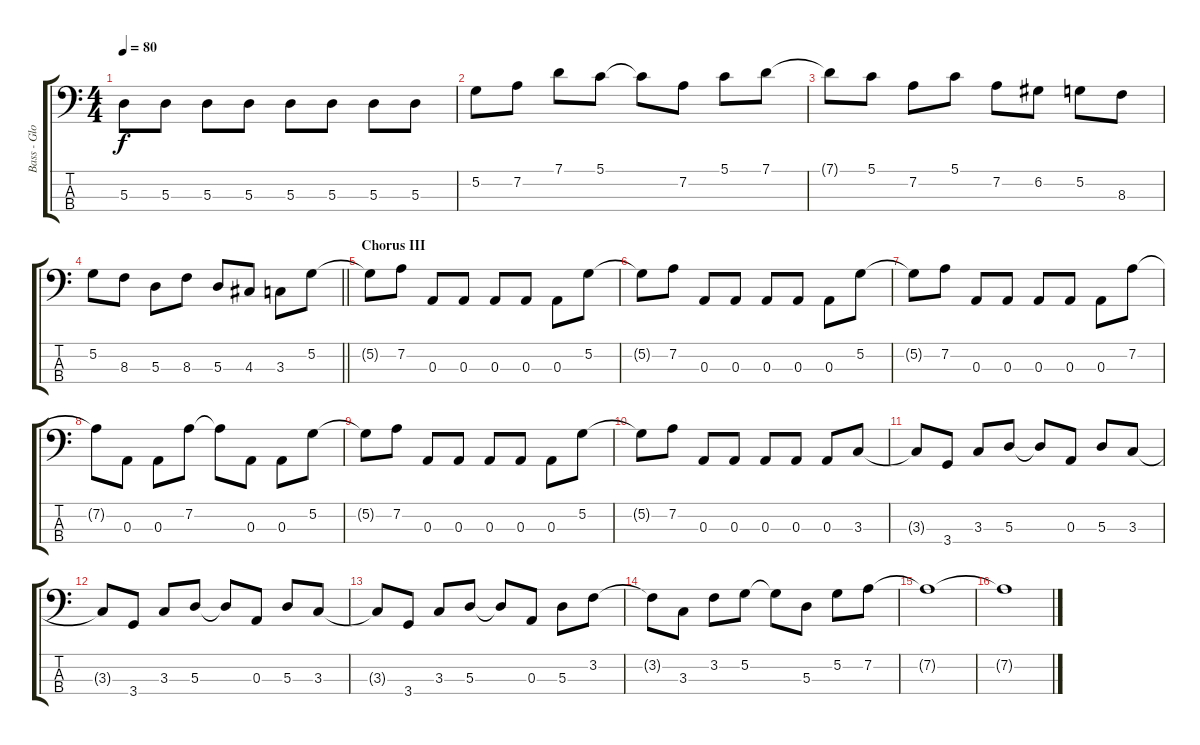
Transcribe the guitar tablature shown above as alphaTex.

\track ("Bass - Glover" "Bass - Glo") {instrument electricbasspick}
\staff {score tabs}
\tuning (G2 D2 A1 E1) {hide}
\ts (4 4)
\tempo 80
\clef f4
\ks c
5.3.8{dy f} 5.3.8 5.3.8 5.3.8 5.3.8 5.3.8 5.3.8 5.3.8 |
5.2.8 7.2.8 7.1.8 5.1.8 5.1{t}.8 7.2.8 5.1.8 7.1.8 |
7.1{t}.8 5.1.8 7.2.8 5.1.8 7.2.8 6.2.8 5.2.8 8.3.8 |
\barLineRight lightlight
5.2.8 8.3.8 5.3.8 8.3.8 5.3.8 4.3.8 3.3.8 5.2.8 |
\section ("" "Chorus III")
5.2{t}.8 7.2.8 0.3.8 0.3.8 0.3.8 0.3.8 0.3.8 5.2.8 |
5.2{t}.8 7.2.8 0.3.8 0.3.8 0.3.8 0.3.8 0.3.8 5.2.8 |
5.2{t}.8 7.2.8 0.3.8 0.3.8 0.3.8 0.3.8 0.3.8 7.2.8 |
7.2{t}.8 0.3.8 0.3.8 7.2.8 7.2{t}.8 0.3.8 0.3.8 5.2.8 |
5.2{t}.8 7.2.8 0.3.8 0.3.8 0.3.8 0.3.8 0.3.8 5.2.8 |
5.2{t}.8 7.2.8 0.3.8 0.3.8 0.3.8 0.3.8 0.3.8 3.3.8 |
3.3{t}.8 3.4.8 3.3.8 5.3.8 5.3{t}.8 0.3.8 5.3.8 3.3.8 |
3.3{t}.8 3.4.8 3.3.8 5.3.8 5.3{t}.8 0.3.8 5.3.8 3.3.8 |
3.3{t}.8 3.4.8 3.3.8 5.3.8 5.3{t}.8 0.3.8 5.3.8 3.2.8 |
3.2{t}.8 3.3.8 3.2.8 5.2.8 5.2{t}.8 5.3.8 5.2.8 7.2.8 |
7.2{t}.1 |
7.2{t}.1
